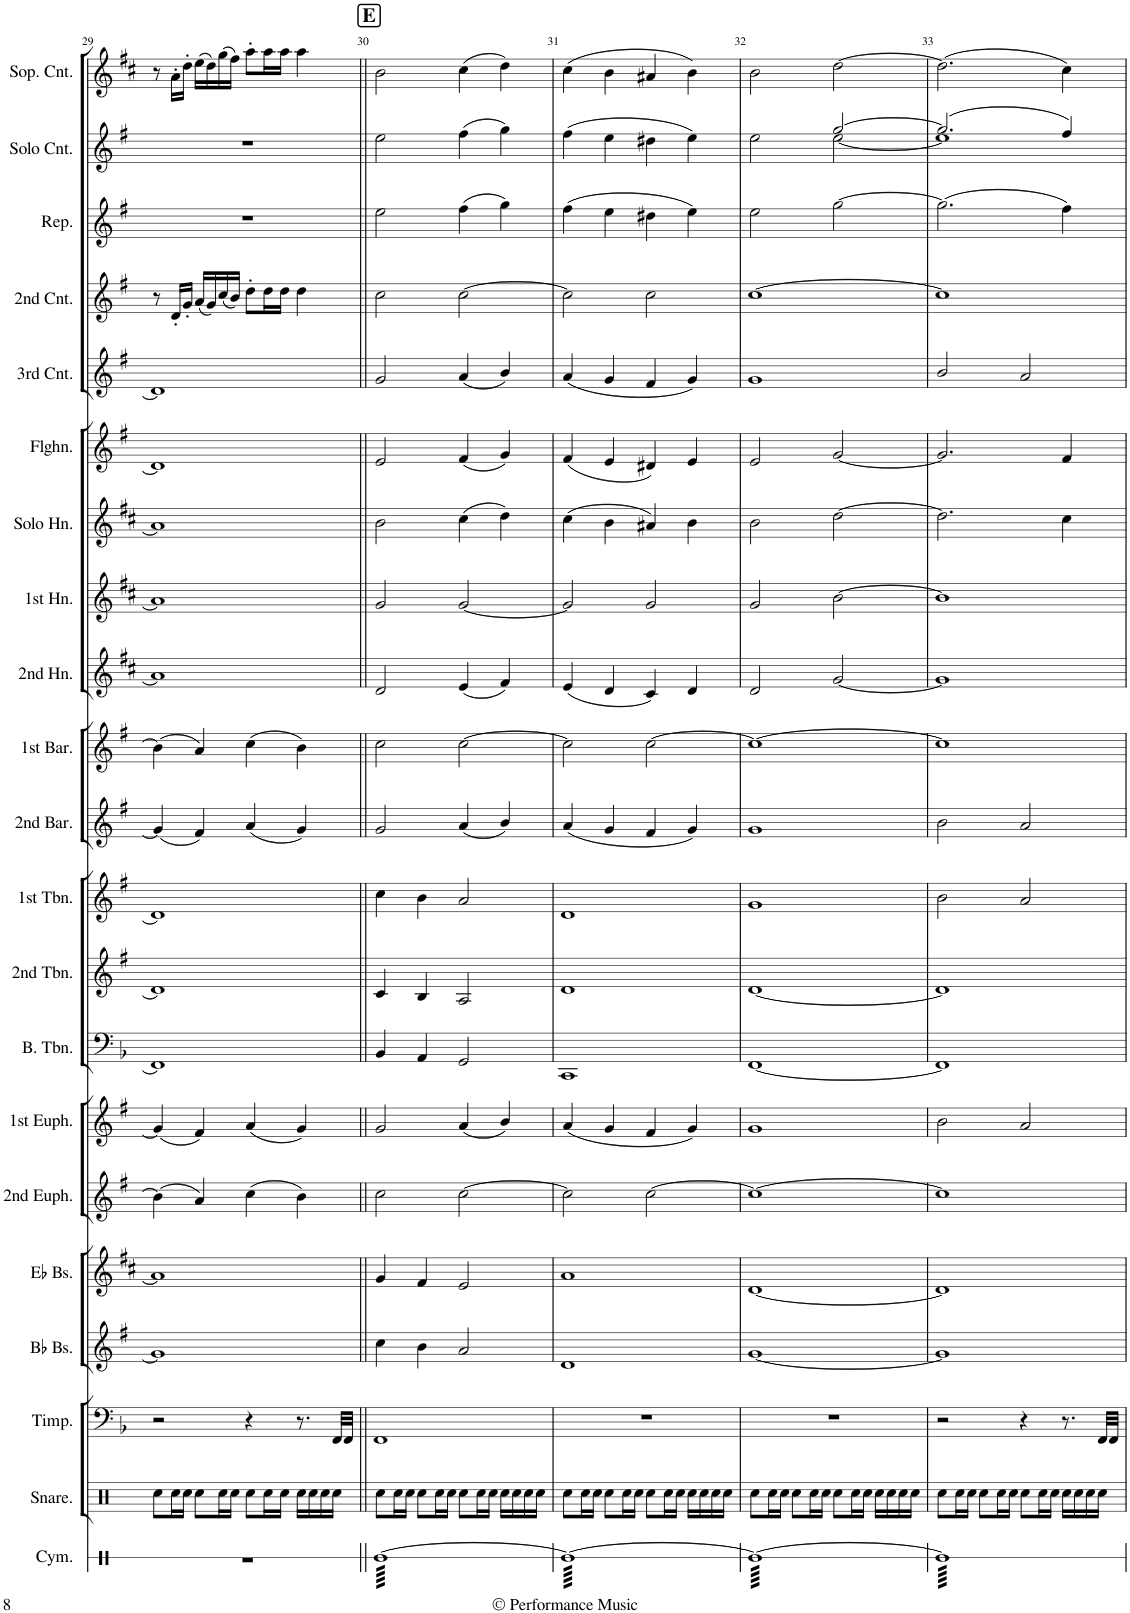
**kern	**kern	**kern	**kern	**kern	**kern	**kern	**kern	**kern	**kern	**kern	**kern	**kern	**kern	**kern	**kern	**kern	**kern	**kern	**kern	**kern
*part21	*part20	*part19	*part18	*part17	*part16	*part15	*part14	*part13	*part12	*part11	*part10	*part9	*part8	*part7	*part6	*part5	*part4	*part3	*part2	*part1
*staff21	*staff20	*staff19	*staff18	*staff17	*staff16	*staff15	*staff14	*staff13	*staff12	*staff11	*staff10	*staff9	*staff8	*staff7	*staff6	*staff5	*staff4	*staff3	*staff2	*staff1
*I"Cymbal	*I"Snare Drum	*I"Timpani	*I"Bb Bass	*I"Eb Bass	*I"2nd Euphonium	*I"1st Euphonium	*I"Bass Trombone	*I"2nd Trombone	*I"1st Trombone	*I"2nd Baritone	*I"1st Baritone	*I"2nd Horn	*I"1st Horn	*I"Solo Horn	*I"Flugelhorn	*I"3rd Cornet	*I"2nd Cornet	*I"Repiano	*I"Solo Cornet	*I"Soprano Cornet
*I'Cym.	*I'Snare.	*I'Timp.	*I'Bb Bs.	*I'Eb Bs.	*I'2nd Euph.	*I'1st Euph.	*I'B. Tbn.	*I'2nd Tbn.	*I'1st Tbn.	*I'2nd Bar.	*I'1st Bar.	*I'2nd Hn.	*I'1st Hn.	*I'Solo Hn.	*I'Flghn.	*I'3rd Cnt.	*I'2nd Cnt.	*I'Rep.	*I'Solo Cnt.	*I'Sop. Cnt.
!!LO:PB:g=z
*clefX	*clefX	*clefF4	*clefG2	*clefG2	*clefG2	*clefG2	*clefF4	*clefG2	*clefG2	*clefG2	*clefG2	*clefG2	*clefG2	*clefG2	*clefG2	*clefG2	*clefG2	*clefG2	*clefG2	*clefG2
*	*	*	*Trd15c26	*Trd12c21	*	*Trd8c14	*	*Trd8c14	*Trd8c14	*Trd8c14	*Trd8c14	*Trd5c9	*Trd5c9	*Trd5c9	*Trd1c2	*Trd1c2	*Trd1c2	*Trd1c2	*Trd1c2	*Trd-2c-3
*k[]	*k[]	*k[b-]	*k[f#]	*k[f#c#]	*k[f#]	*k[f#]	*k[b-]	*k[f#]	*k[f#]	*k[f#]	*k[f#]	*k[f#c#]	*k[f#c#]	*k[f#c#]	*k[f#]	*k[f#]	*k[f#]	*k[f#]	*k[f#]	*k[f#c#]
*M4/4	*M4/4	*M4/4	*M4/4	*M4/4	*M4/4	*M4/4	*M4/4	*M4/4	*M4/4	*M4/4	*M4/4	*M4/4	*M4/4	*M4/4	*M4/4	*M4/4	*M4/4	*M4/4	*M4/4	*M4/4
=29	=29	=29	=29	=29	=29	=29	=29	=29	=29	=29	=29	=29	=29	=29	=29	=29	=29	=29	=29	=29
1r	8Rcc\L	2r	1g]	1a]	(4b\]	(4g/]	1FF]	1d]	1d]	(4g/]	(4b\]	1a]	1a]	1a]	1d]	1d]	8r	1r	1r	8r
.	16Rcc\L	.	.	.	.	.	.	.	.	.	.	.	.	.	.	.	16d'/LL	.	.	16a'\LL
.	16Rcc\JJ	.	.	.	.	.	.	.	.	.	.	.	.	.	.	.	16g'/JJ	.	.	16dd'\JJ
.	8Rcc\L	.	.	.	4a/)	4f#/)	.	.	.	4f#/)	4a/)	.	.	.	.	.	(16a/LL	.	.	(16ee\LL
.	.	.	.	.	.	.	.	.	.	.	.	.	.	.	.	.	16g/)	.	.	16dd\)
.	16Rcc\L	.	.	.	.	.	.	.	.	.	.	.	.	.	.	.	(16cc/	.	.	(16gg\
.	16Rcc\JJ	.	.	.	.	.	.	.	.	.	.	.	.	.	.	.	16b/JJ)	.	.	16ff#\JJ)
.	8Rcc\L	4r	.	.	(4cc\	(4a/	.	.	.	(4a/	(4cc\	.	.	.	.	.	8dd'\L	.	.	8aa'\L
.	16Rcc\L	.	.	.	.	.	.	.	.	.	.	.	.	.	.	.	16dd\L	.	.	16aa\L
.	16Rcc\JJ	.	.	.	.	.	.	.	.	.	.	.	.	.	.	.	16dd\JJ	.	.	16aa\JJ
.	16Rcc\LL	8.r	.	.	4b\)	4g/)	.	.	.	4g/)	4b\)	.	.	.	.	.	4dd\	.	.	4aa\
.	16Rcc\	.	.	.	.	.	.	.	.	.	.	.	.	.	.	.	.	.	.	.
.	16Rcc\	.	.	.	.	.	.	.	.	.	.	.	.	.	.	.	.	.	.	.
.	16Rcc\JJ	32FF/LLL	.	.	.	.	.	.	.	.	.	.	.	.	.	.	.	.	.	.
.	.	32FF/JJJ	.	.	.	.	.	.	.	.	.	.	.	.	.	.	.	.	.	.
!!LO:REH:place=s1:a:B:cj:fs=14:t=E
=30||	=30||	=30||	=30||	=30||	=30||	=30||	=30||	=30||	=30||	=30||	=30||	=30||	=30||	=30||	=30||	=30||	=30||	=30||	=30||	=30||
*	*	*	*	*	*	*^	*	*	*	*^	*	*^	*	*	*	*^	*	*	*	*
*tremolo	*	*	*	*	*	*	*	*	*	*	*	*	*	*	*	*	*	*	*	*	*	*	*	*
[64ReLLLL	8Rcc\L	1FF	4cc\	4g/	2cc\	2ryy	2g/	4BB-/	4c/	4cc\	2ryy	2g/	2cc\	2ryy	2d/	2g/	2b\	2e/	2ryy	2g/	2cc\	2ee\	2ee\	2b\
64Re	.	.	.	.	.	.	.	.	.	.	.	.	.	.	.	.	.	.	.	.	.	.	.	.
64Re	.	.	.	.	.	.	.	.	.	.	.	.	.	.	.	.	.	.	.	.	.	.	.	.
64Re	.	.	.	.	.	.	.	.	.	.	.	.	.	.	.	.	.	.	.	.	.	.	.	.
64Re	.	.	.	.	.	.	.	.	.	.	.	.	.	.	.	.	.	.	.	.	.	.	.	.
64Re	.	.	.	.	.	.	.	.	.	.	.	.	.	.	.	.	.	.	.	.	.	.	.	.
64Re	.	.	.	.	.	.	.	.	.	.	.	.	.	.	.	.	.	.	.	.	.	.	.	.
64Re	.	.	.	.	.	.	.	.	.	.	.	.	.	.	.	.	.	.	.	.	.	.	.	.
64Re	16Rcc\L	.	.	.	.	.	.	.	.	.	.	.	.	.	.	.	.	.	.	.	.	.	.	.
64Re	.	.	.	.	.	.	.	.	.	.	.	.	.	.	.	.	.	.	.	.	.	.	.	.
64Re	.	.	.	.	.	.	.	.	.	.	.	.	.	.	.	.	.	.	.	.	.	.	.	.
64Re	.	.	.	.	.	.	.	.	.	.	.	.	.	.	.	.	.	.	.	.	.	.	.	.
64Re	16Rcc\JJ	.	.	.	.	.	.	.	.	.	.	.	.	.	.	.	.	.	.	.	.	.	.	.
64Re	.	.	.	.	.	.	.	.	.	.	.	.	.	.	.	.	.	.	.	.	.	.	.	.
64Re	.	.	.	.	.	.	.	.	.	.	.	.	.	.	.	.	.	.	.	.	.	.	.	.
64Re	.	.	.	.	.	.	.	.	.	.	.	.	.	.	.	.	.	.	.	.	.	.	.	.
64Re	8Rcc\L	.	4b\	4f#/	.	.	.	4AA/	4B/	4b\	.	.	.	.	.	.	.	.	.	.	.	.	.	.
64Re	.	.	.	.	.	.	.	.	.	.	.	.	.	.	.	.	.	.	.	.	.	.	.	.
64Re	.	.	.	.	.	.	.	.	.	.	.	.	.	.	.	.	.	.	.	.	.	.	.	.
64Re	.	.	.	.	.	.	.	.	.	.	.	.	.	.	.	.	.	.	.	.	.	.	.	.
64Re	.	.	.	.	.	.	.	.	.	.	.	.	.	.	.	.	.	.	.	.	.	.	.	.
64Re	.	.	.	.	.	.	.	.	.	.	.	.	.	.	.	.	.	.	.	.	.	.	.	.
64Re	.	.	.	.	.	.	.	.	.	.	.	.	.	.	.	.	.	.	.	.	.	.	.	.
64Re	.	.	.	.	.	.	.	.	.	.	.	.	.	.	.	.	.	.	.	.	.	.	.	.
64Re	16Rcc\L	.	.	.	.	.	.	.	.	.	.	.	.	.	.	.	.	.	.	.	.	.	.	.
64Re	.	.	.	.	.	.	.	.	.	.	.	.	.	.	.	.	.	.	.	.	.	.	.	.
64Re	.	.	.	.	.	.	.	.	.	.	.	.	.	.	.	.	.	.	.	.	.	.	.	.
64Re	.	.	.	.	.	.	.	.	.	.	.	.	.	.	.	.	.	.	.	.	.	.	.	.
64Re	16Rcc\JJ	.	.	.	.	.	.	.	.	.	.	.	.	.	.	.	.	.	.	.	.	.	.	.
64Re	.	.	.	.	.	.	.	.	.	.	.	.	.	.	.	.	.	.	.	.	.	.	.	.
64Re	.	.	.	.	.	.	.	.	.	.	.	.	.	.	.	.	.	.	.	.	.	.	.	.
64Re	.	.	.	.	.	.	.	.	.	.	.	.	.	.	.	.	.	.	.	.	.	.	.	.
64Re	8Rcc\L	.	2a/	2e/	[2cc\	2ryy	(<4a/	2GG/	2A/	2a/	2ryy	(<4a/	[2cc\	2ryy	(<4e/	[2g/	(4cc#\	(4f#/	2ryy	(<4a/	[2cc\	(4ff#\	(4ff#\	(4cc#\
64Re	.	.	.	.	.	.	.	.	.	.	.	.	.	.	.	.	.	.	.	.	.	.	.	.
64Re	.	.	.	.	.	.	.	.	.	.	.	.	.	.	.	.	.	.	.	.	.	.	.	.
64Re	.	.	.	.	.	.	.	.	.	.	.	.	.	.	.	.	.	.	.	.	.	.	.	.
64Re	.	.	.	.	.	.	.	.	.	.	.	.	.	.	.	.	.	.	.	.	.	.	.	.
64Re	.	.	.	.	.	.	.	.	.	.	.	.	.	.	.	.	.	.	.	.	.	.	.	.
64Re	.	.	.	.	.	.	.	.	.	.	.	.	.	.	.	.	.	.	.	.	.	.	.	.
64Re	.	.	.	.	.	.	.	.	.	.	.	.	.	.	.	.	.	.	.	.	.	.	.	.
64Re	16Rcc\L	.	.	.	.	.	.	.	.	.	.	.	.	.	.	.	.	.	.	.	.	.	.	.
64Re	.	.	.	.	.	.	.	.	.	.	.	.	.	.	.	.	.	.	.	.	.	.	.	.
64Re	.	.	.	.	.	.	.	.	.	.	.	.	.	.	.	.	.	.	.	.	.	.	.	.
64Re	.	.	.	.	.	.	.	.	.	.	.	.	.	.	.	.	.	.	.	.	.	.	.	.
64Re	16Rcc\JJ	.	.	.	.	.	.	.	.	.	.	.	.	.	.	.	.	.	.	.	.	.	.	.
64Re	.	.	.	.	.	.	.	.	.	.	.	.	.	.	.	.	.	.	.	.	.	.	.	.
64Re	.	.	.	.	.	.	.	.	.	.	.	.	.	.	.	.	.	.	.	.	.	.	.	.
64Re	.	.	.	.	.	.	.	.	.	.	.	.	.	.	.	.	.	.	.	.	.	.	.	.
64Re	16Rcc\LL	.	.	.	.	.	4b/)	.	.	.	.	4b/)	.	.	4f#/)	.	4dd\)	4g/)	.	4b/)	.	4gg\)	4gg\)	4dd\)
64Re	.	.	.	.	.	.	.	.	.	.	.	.	.	.	.	.	.	.	.	.	.	.	.	.
64Re	.	.	.	.	.	.	.	.	.	.	.	.	.	.	.	.	.	.	.	.	.	.	.	.
64Re	.	.	.	.	.	.	.	.	.	.	.	.	.	.	.	.	.	.	.	.	.	.	.	.
64Re	16Rcc\	.	.	.	.	.	.	.	.	.	.	.	.	.	.	.	.	.	.	.	.	.	.	.
64Re	.	.	.	.	.	.	.	.	.	.	.	.	.	.	.	.	.	.	.	.	.	.	.	.
64Re	.	.	.	.	.	.	.	.	.	.	.	.	.	.	.	.	.	.	.	.	.	.	.	.
64Re	.	.	.	.	.	.	.	.	.	.	.	.	.	.	.	.	.	.	.	.	.	.	.	.
64Re	16Rcc\	.	.	.	.	.	.	.	.	.	.	.	.	.	.	.	.	.	.	.	.	.	.	.
64Re	.	.	.	.	.	.	.	.	.	.	.	.	.	.	.	.	.	.	.	.	.	.	.	.
64Re	.	.	.	.	.	.	.	.	.	.	.	.	.	.	.	.	.	.	.	.	.	.	.	.
64Re	.	.	.	.	.	.	.	.	.	.	.	.	.	.	.	.	.	.	.	.	.	.	.	.
64Re	16Rcc\JJ	.	.	.	.	.	.	.	.	.	.	.	.	.	.	.	.	.	.	.	.	.	.	.
64Re	.	.	.	.	.	.	.	.	.	.	.	.	.	.	.	.	.	.	.	.	.	.	.	.
64Re	.	.	.	.	.	.	.	.	.	.	.	.	.	.	.	.	.	.	.	.	.	.	.	.
64ReJJJJ	.	.	.	.	.	.	.	.	.	.	.	.	.	.	.	.	.	.	.	.	.	.	.	.
=31	=31	=31	=31	=31	=31	=31	=31	=31	=31	=31	=31	=31	=31	=31	=31	=31	=31	=31	=31	=31	=31	=31	=31	=31
64ReLLLL	8Rcc\L	1r	1d	1a	2cc\]	2ryy	(<4a/	1CC	1d	1d	2ryy	(<4a/	2cc\]	2ryy	(<4e/	2g/]	(4cc#\	(4f#/	2ryy	(<4a/	2cc\]	(4ff#\	(4ff#\	(4cc#\
64Re	.	.	.	.	.	.	.	.	.	.	.	.	.	.	.	.	.	.	.	.	.	.	.	.
64Re	.	.	.	.	.	.	.	.	.	.	.	.	.	.	.	.	.	.	.	.	.	.	.	.
64Re	.	.	.	.	.	.	.	.	.	.	.	.	.	.	.	.	.	.	.	.	.	.	.	.
64Re	.	.	.	.	.	.	.	.	.	.	.	.	.	.	.	.	.	.	.	.	.	.	.	.
64Re	.	.	.	.	.	.	.	.	.	.	.	.	.	.	.	.	.	.	.	.	.	.	.	.
64Re	.	.	.	.	.	.	.	.	.	.	.	.	.	.	.	.	.	.	.	.	.	.	.	.
64Re	.	.	.	.	.	.	.	.	.	.	.	.	.	.	.	.	.	.	.	.	.	.	.	.
64Re	16Rcc\L	.	.	.	.	.	.	.	.	.	.	.	.	.	.	.	.	.	.	.	.	.	.	.
64Re	.	.	.	.	.	.	.	.	.	.	.	.	.	.	.	.	.	.	.	.	.	.	.	.
64Re	.	.	.	.	.	.	.	.	.	.	.	.	.	.	.	.	.	.	.	.	.	.	.	.
64Re	.	.	.	.	.	.	.	.	.	.	.	.	.	.	.	.	.	.	.	.	.	.	.	.
64Re	16Rcc\JJ	.	.	.	.	.	.	.	.	.	.	.	.	.	.	.	.	.	.	.	.	.	.	.
64Re	.	.	.	.	.	.	.	.	.	.	.	.	.	.	.	.	.	.	.	.	.	.	.	.
64Re	.	.	.	.	.	.	.	.	.	.	.	.	.	.	.	.	.	.	.	.	.	.	.	.
64Re	.	.	.	.	.	.	.	.	.	.	.	.	.	.	.	.	.	.	.	.	.	.	.	.
64Re	8Rcc\L	.	.	.	.	.	4g/	.	.	.	.	4g/	.	.	4d/	.	4b\	4e/	.	4g/	.	4ee\	4ee\	4b\
64Re	.	.	.	.	.	.	.	.	.	.	.	.	.	.	.	.	.	.	.	.	.	.	.	.
64Re	.	.	.	.	.	.	.	.	.	.	.	.	.	.	.	.	.	.	.	.	.	.	.	.
64Re	.	.	.	.	.	.	.	.	.	.	.	.	.	.	.	.	.	.	.	.	.	.	.	.
64Re	.	.	.	.	.	.	.	.	.	.	.	.	.	.	.	.	.	.	.	.	.	.	.	.
64Re	.	.	.	.	.	.	.	.	.	.	.	.	.	.	.	.	.	.	.	.	.	.	.	.
64Re	.	.	.	.	.	.	.	.	.	.	.	.	.	.	.	.	.	.	.	.	.	.	.	.
64Re	.	.	.	.	.	.	.	.	.	.	.	.	.	.	.	.	.	.	.	.	.	.	.	.
64Re	16Rcc\L	.	.	.	.	.	.	.	.	.	.	.	.	.	.	.	.	.	.	.	.	.	.	.
64Re	.	.	.	.	.	.	.	.	.	.	.	.	.	.	.	.	.	.	.	.	.	.	.	.
64Re	.	.	.	.	.	.	.	.	.	.	.	.	.	.	.	.	.	.	.	.	.	.	.	.
64Re	.	.	.	.	.	.	.	.	.	.	.	.	.	.	.	.	.	.	.	.	.	.	.	.
64Re	16Rcc\JJ	.	.	.	.	.	.	.	.	.	.	.	.	.	.	.	.	.	.	.	.	.	.	.
64Re	.	.	.	.	.	.	.	.	.	.	.	.	.	.	.	.	.	.	.	.	.	.	.	.
64Re	.	.	.	.	.	.	.	.	.	.	.	.	.	.	.	.	.	.	.	.	.	.	.	.
64Re	.	.	.	.	.	.	.	.	.	.	.	.	.	.	.	.	.	.	.	.	.	.	.	.
64Re	8Rcc\L	.	.	.	[2cc\	2ryy	4f#/	.	.	.	2ryy	4f#/	[2cc\	2ryy	4c#/)	2g/	4a#X/)	4d#X/)	2ryy	4f#/	2cc\	4dd#X\	4dd#X\	4a#X/
64Re	.	.	.	.	.	.	.	.	.	.	.	.	.	.	.	.	.	.	.	.	.	.	.	.
64Re	.	.	.	.	.	.	.	.	.	.	.	.	.	.	.	.	.	.	.	.	.	.	.	.
64Re	.	.	.	.	.	.	.	.	.	.	.	.	.	.	.	.	.	.	.	.	.	.	.	.
64Re	.	.	.	.	.	.	.	.	.	.	.	.	.	.	.	.	.	.	.	.	.	.	.	.
64Re	.	.	.	.	.	.	.	.	.	.	.	.	.	.	.	.	.	.	.	.	.	.	.	.
64Re	.	.	.	.	.	.	.	.	.	.	.	.	.	.	.	.	.	.	.	.	.	.	.	.
64Re	.	.	.	.	.	.	.	.	.	.	.	.	.	.	.	.	.	.	.	.	.	.	.	.
64Re	16Rcc\L	.	.	.	.	.	.	.	.	.	.	.	.	.	.	.	.	.	.	.	.	.	.	.
64Re	.	.	.	.	.	.	.	.	.	.	.	.	.	.	.	.	.	.	.	.	.	.	.	.
64Re	.	.	.	.	.	.	.	.	.	.	.	.	.	.	.	.	.	.	.	.	.	.	.	.
64Re	.	.	.	.	.	.	.	.	.	.	.	.	.	.	.	.	.	.	.	.	.	.	.	.
64Re	16Rcc\JJ	.	.	.	.	.	.	.	.	.	.	.	.	.	.	.	.	.	.	.	.	.	.	.
64Re	.	.	.	.	.	.	.	.	.	.	.	.	.	.	.	.	.	.	.	.	.	.	.	.
64Re	.	.	.	.	.	.	.	.	.	.	.	.	.	.	.	.	.	.	.	.	.	.	.	.
64Re	.	.	.	.	.	.	.	.	.	.	.	.	.	.	.	.	.	.	.	.	.	.	.	.
64Re	16Rcc\LL	.	.	.	.	.	4g/)	.	.	.	.	4g/)	.	.	4d/	.	4b\	4e/	.	4g/)	.	4ee\)	4ee\)	4b\)
64Re	.	.	.	.	.	.	.	.	.	.	.	.	.	.	.	.	.	.	.	.	.	.	.	.
64Re	.	.	.	.	.	.	.	.	.	.	.	.	.	.	.	.	.	.	.	.	.	.	.	.
64Re	.	.	.	.	.	.	.	.	.	.	.	.	.	.	.	.	.	.	.	.	.	.	.	.
64Re	16Rcc\	.	.	.	.	.	.	.	.	.	.	.	.	.	.	.	.	.	.	.	.	.	.	.
64Re	.	.	.	.	.	.	.	.	.	.	.	.	.	.	.	.	.	.	.	.	.	.	.	.
64Re	.	.	.	.	.	.	.	.	.	.	.	.	.	.	.	.	.	.	.	.	.	.	.	.
64Re	.	.	.	.	.	.	.	.	.	.	.	.	.	.	.	.	.	.	.	.	.	.	.	.
64Re	16Rcc\	.	.	.	.	.	.	.	.	.	.	.	.	.	.	.	.	.	.	.	.	.	.	.
64Re	.	.	.	.	.	.	.	.	.	.	.	.	.	.	.	.	.	.	.	.	.	.	.	.
64Re	.	.	.	.	.	.	.	.	.	.	.	.	.	.	.	.	.	.	.	.	.	.	.	.
64Re	.	.	.	.	.	.	.	.	.	.	.	.	.	.	.	.	.	.	.	.	.	.	.	.
64Re	16Rcc\JJ	.	.	.	.	.	.	.	.	.	.	.	.	.	.	.	.	.	.	.	.	.	.	.
64Re	.	.	.	.	.	.	.	.	.	.	.	.	.	.	.	.	.	.	.	.	.	.	.	.
64Re	.	.	.	.	.	.	.	.	.	.	.	.	.	.	.	.	.	.	.	.	.	.	.	.
64ReJJJJ	.	.	.	.	.	.	.	.	.	.	.	.	.	.	.	.	.	.	.	.	.	.	.	.
=32	=32	=32	=32	=32	=32	=32	=32	=32	=32	=32	=32	=32	=32	=32	=32	=32	=32	=32	=32	=32	=32	=32	=32	=32
*	*	*	*	*	*	*	*	*	*	*^	*	*	*	*	*	*	*	*	*	*	*	*	*^	*
64ReLLLL	8Rcc\L	1r	[1g	[1d	1cc_	1ryy	1g	[1FF	[1d	1ryy	1g	1ryy	1g	1cc_	1ryy	2d/	2g/	2b\	2e/	1ryy	1g	[>1cc	2ee\	2ee\	2ryy	2b\
64Re	.	.	.	.	.	.	.	.	.	.	.	.	.	.	.	.	.	.	.	.	.	.	.	.	.	.
64Re	.	.	.	.	.	.	.	.	.	.	.	.	.	.	.	.	.	.	.	.	.	.	.	.	.	.
64Re	.	.	.	.	.	.	.	.	.	.	.	.	.	.	.	.	.	.	.	.	.	.	.	.	.	.
64Re	.	.	.	.	.	.	.	.	.	.	.	.	.	.	.	.	.	.	.	.	.	.	.	.	.	.
64Re	.	.	.	.	.	.	.	.	.	.	.	.	.	.	.	.	.	.	.	.	.	.	.	.	.	.
64Re	.	.	.	.	.	.	.	.	.	.	.	.	.	.	.	.	.	.	.	.	.	.	.	.	.	.
64Re	.	.	.	.	.	.	.	.	.	.	.	.	.	.	.	.	.	.	.	.	.	.	.	.	.	.
64Re	16Rcc\L	.	.	.	.	.	.	.	.	.	.	.	.	.	.	.	.	.	.	.	.	.	.	.	.	.
64Re	.	.	.	.	.	.	.	.	.	.	.	.	.	.	.	.	.	.	.	.	.	.	.	.	.	.
64Re	.	.	.	.	.	.	.	.	.	.	.	.	.	.	.	.	.	.	.	.	.	.	.	.	.	.
64Re	.	.	.	.	.	.	.	.	.	.	.	.	.	.	.	.	.	.	.	.	.	.	.	.	.	.
64Re	16Rcc\JJ	.	.	.	.	.	.	.	.	.	.	.	.	.	.	.	.	.	.	.	.	.	.	.	.	.
64Re	.	.	.	.	.	.	.	.	.	.	.	.	.	.	.	.	.	.	.	.	.	.	.	.	.	.
64Re	.	.	.	.	.	.	.	.	.	.	.	.	.	.	.	.	.	.	.	.	.	.	.	.	.	.
64Re	.	.	.	.	.	.	.	.	.	.	.	.	.	.	.	.	.	.	.	.	.	.	.	.	.	.
64Re	8Rcc\L	.	.	.	.	.	.	.	.	.	.	.	.	.	.	.	.	.	.	.	.	.	.	.	.	.
64Re	.	.	.	.	.	.	.	.	.	.	.	.	.	.	.	.	.	.	.	.	.	.	.	.	.	.
64Re	.	.	.	.	.	.	.	.	.	.	.	.	.	.	.	.	.	.	.	.	.	.	.	.	.	.
64Re	.	.	.	.	.	.	.	.	.	.	.	.	.	.	.	.	.	.	.	.	.	.	.	.	.	.
64Re	.	.	.	.	.	.	.	.	.	.	.	.	.	.	.	.	.	.	.	.	.	.	.	.	.	.
64Re	.	.	.	.	.	.	.	.	.	.	.	.	.	.	.	.	.	.	.	.	.	.	.	.	.	.
64Re	.	.	.	.	.	.	.	.	.	.	.	.	.	.	.	.	.	.	.	.	.	.	.	.	.	.
64Re	.	.	.	.	.	.	.	.	.	.	.	.	.	.	.	.	.	.	.	.	.	.	.	.	.	.
64Re	16Rcc\L	.	.	.	.	.	.	.	.	.	.	.	.	.	.	.	.	.	.	.	.	.	.	.	.	.
64Re	.	.	.	.	.	.	.	.	.	.	.	.	.	.	.	.	.	.	.	.	.	.	.	.	.	.
64Re	.	.	.	.	.	.	.	.	.	.	.	.	.	.	.	.	.	.	.	.	.	.	.	.	.	.
64Re	.	.	.	.	.	.	.	.	.	.	.	.	.	.	.	.	.	.	.	.	.	.	.	.	.	.
64Re	16Rcc\JJ	.	.	.	.	.	.	.	.	.	.	.	.	.	.	.	.	.	.	.	.	.	.	.	.	.
64Re	.	.	.	.	.	.	.	.	.	.	.	.	.	.	.	.	.	.	.	.	.	.	.	.	.	.
64Re	.	.	.	.	.	.	.	.	.	.	.	.	.	.	.	.	.	.	.	.	.	.	.	.	.	.
64Re	.	.	.	.	.	.	.	.	.	.	.	.	.	.	.	.	.	.	.	.	.	.	.	.	.	.
64Re	8Rcc\L	.	.	.	.	.	.	.	.	.	.	.	.	.	.	[<2g/	[2b\	[2dd\	[2g/	.	.	.	[2gg\	[2gg/	[2ee\	[2dd\
64Re	.	.	.	.	.	.	.	.	.	.	.	.	.	.	.	.	.	.	.	.	.	.	.	.	.	.
64Re	.	.	.	.	.	.	.	.	.	.	.	.	.	.	.	.	.	.	.	.	.	.	.	.	.	.
64Re	.	.	.	.	.	.	.	.	.	.	.	.	.	.	.	.	.	.	.	.	.	.	.	.	.	.
64Re	.	.	.	.	.	.	.	.	.	.	.	.	.	.	.	.	.	.	.	.	.	.	.	.	.	.
64Re	.	.	.	.	.	.	.	.	.	.	.	.	.	.	.	.	.	.	.	.	.	.	.	.	.	.
64Re	.	.	.	.	.	.	.	.	.	.	.	.	.	.	.	.	.	.	.	.	.	.	.	.	.	.
64Re	.	.	.	.	.	.	.	.	.	.	.	.	.	.	.	.	.	.	.	.	.	.	.	.	.	.
64Re	16Rcc\L	.	.	.	.	.	.	.	.	.	.	.	.	.	.	.	.	.	.	.	.	.	.	.	.	.
64Re	.	.	.	.	.	.	.	.	.	.	.	.	.	.	.	.	.	.	.	.	.	.	.	.	.	.
64Re	.	.	.	.	.	.	.	.	.	.	.	.	.	.	.	.	.	.	.	.	.	.	.	.	.	.
64Re	.	.	.	.	.	.	.	.	.	.	.	.	.	.	.	.	.	.	.	.	.	.	.	.	.	.
64Re	16Rcc\JJ	.	.	.	.	.	.	.	.	.	.	.	.	.	.	.	.	.	.	.	.	.	.	.	.	.
64Re	.	.	.	.	.	.	.	.	.	.	.	.	.	.	.	.	.	.	.	.	.	.	.	.	.	.
64Re	.	.	.	.	.	.	.	.	.	.	.	.	.	.	.	.	.	.	.	.	.	.	.	.	.	.
64Re	.	.	.	.	.	.	.	.	.	.	.	.	.	.	.	.	.	.	.	.	.	.	.	.	.	.
64Re	16Rcc\LL	.	.	.	.	.	.	.	.	.	.	.	.	.	.	.	.	.	.	.	.	.	.	.	.	.
64Re	.	.	.	.	.	.	.	.	.	.	.	.	.	.	.	.	.	.	.	.	.	.	.	.	.	.
64Re	.	.	.	.	.	.	.	.	.	.	.	.	.	.	.	.	.	.	.	.	.	.	.	.	.	.
64Re	.	.	.	.	.	.	.	.	.	.	.	.	.	.	.	.	.	.	.	.	.	.	.	.	.	.
64Re	16Rcc\	.	.	.	.	.	.	.	.	.	.	.	.	.	.	.	.	.	.	.	.	.	.	.	.	.
64Re	.	.	.	.	.	.	.	.	.	.	.	.	.	.	.	.	.	.	.	.	.	.	.	.	.	.
64Re	.	.	.	.	.	.	.	.	.	.	.	.	.	.	.	.	.	.	.	.	.	.	.	.	.	.
64Re	.	.	.	.	.	.	.	.	.	.	.	.	.	.	.	.	.	.	.	.	.	.	.	.	.	.
64Re	16Rcc\	.	.	.	.	.	.	.	.	.	.	.	.	.	.	.	.	.	.	.	.	.	.	.	.	.
64Re	.	.	.	.	.	.	.	.	.	.	.	.	.	.	.	.	.	.	.	.	.	.	.	.	.	.
64Re	.	.	.	.	.	.	.	.	.	.	.	.	.	.	.	.	.	.	.	.	.	.	.	.	.	.
64Re	.	.	.	.	.	.	.	.	.	.	.	.	.	.	.	.	.	.	.	.	.	.	.	.	.	.
64Re	16Rcc\JJ	.	.	.	.	.	.	.	.	.	.	.	.	.	.	.	.	.	.	.	.	.	.	.	.	.
64Re	.	.	.	.	.	.	.	.	.	.	.	.	.	.	.	.	.	.	.	.	.	.	.	.	.	.
64Re	.	.	.	.	.	.	.	.	.	.	.	.	.	.	.	.	.	.	.	.	.	.	.	.	.	.
64ReJJJJ	.	.	.	.	.	.	.	.	.	.	.	.	.	.	.	.	.	.	.	.	.	.	.	.	.	.
=33	=33	=33	=33	=33	=33	=33	=33	=33	=33	=33	=33	=33	=33	=33	=33	=33	=33	=33	=33	=33	=33	=33	=33	=33	=33	=33
64Re]LLLL	8Rcc\L	2r	1g]	1d]	1cc]	1ryy	2b\	1FF]	1d]	1ryy	2b\	1ryy	2b\	1cc]	1ryy	1g]	1b]	2.dd\]	2.g/]	1ryy	2b/	1cc]	(2.gg\]	(2.gg/]	1ee]	(2.dd\]
64Re	.	.	.	.	.	.	.	.	.	.	.	.	.	.	.	.	.	.	.	.	.	.	.	.	.	.
64Re	.	.	.	.	.	.	.	.	.	.	.	.	.	.	.	.	.	.	.	.	.	.	.	.	.	.
64Re	.	.	.	.	.	.	.	.	.	.	.	.	.	.	.	.	.	.	.	.	.	.	.	.	.	.
64Re	.	.	.	.	.	.	.	.	.	.	.	.	.	.	.	.	.	.	.	.	.	.	.	.	.	.
64Re	.	.	.	.	.	.	.	.	.	.	.	.	.	.	.	.	.	.	.	.	.	.	.	.	.	.
64Re	.	.	.	.	.	.	.	.	.	.	.	.	.	.	.	.	.	.	.	.	.	.	.	.	.	.
64Re	.	.	.	.	.	.	.	.	.	.	.	.	.	.	.	.	.	.	.	.	.	.	.	.	.	.
64Re	16Rcc\L	.	.	.	.	.	.	.	.	.	.	.	.	.	.	.	.	.	.	.	.	.	.	.	.	.
64Re	.	.	.	.	.	.	.	.	.	.	.	.	.	.	.	.	.	.	.	.	.	.	.	.	.	.
64Re	.	.	.	.	.	.	.	.	.	.	.	.	.	.	.	.	.	.	.	.	.	.	.	.	.	.
64Re	.	.	.	.	.	.	.	.	.	.	.	.	.	.	.	.	.	.	.	.	.	.	.	.	.	.
64Re	16Rcc\JJ	.	.	.	.	.	.	.	.	.	.	.	.	.	.	.	.	.	.	.	.	.	.	.	.	.
64Re	.	.	.	.	.	.	.	.	.	.	.	.	.	.	.	.	.	.	.	.	.	.	.	.	.	.
64Re	.	.	.	.	.	.	.	.	.	.	.	.	.	.	.	.	.	.	.	.	.	.	.	.	.	.
64Re	.	.	.	.	.	.	.	.	.	.	.	.	.	.	.	.	.	.	.	.	.	.	.	.	.	.
64Re	8Rcc\L	.	.	.	.	.	.	.	.	.	.	.	.	.	.	.	.	.	.	.	.	.	.	.	.	.
64Re	.	.	.	.	.	.	.	.	.	.	.	.	.	.	.	.	.	.	.	.	.	.	.	.	.	.
64Re	.	.	.	.	.	.	.	.	.	.	.	.	.	.	.	.	.	.	.	.	.	.	.	.	.	.
64Re	.	.	.	.	.	.	.	.	.	.	.	.	.	.	.	.	.	.	.	.	.	.	.	.	.	.
64Re	.	.	.	.	.	.	.	.	.	.	.	.	.	.	.	.	.	.	.	.	.	.	.	.	.	.
64Re	.	.	.	.	.	.	.	.	.	.	.	.	.	.	.	.	.	.	.	.	.	.	.	.	.	.
64Re	.	.	.	.	.	.	.	.	.	.	.	.	.	.	.	.	.	.	.	.	.	.	.	.	.	.
64Re	.	.	.	.	.	.	.	.	.	.	.	.	.	.	.	.	.	.	.	.	.	.	.	.	.	.
64Re	16Rcc\L	.	.	.	.	.	.	.	.	.	.	.	.	.	.	.	.	.	.	.	.	.	.	.	.	.
64Re	.	.	.	.	.	.	.	.	.	.	.	.	.	.	.	.	.	.	.	.	.	.	.	.	.	.
64Re	.	.	.	.	.	.	.	.	.	.	.	.	.	.	.	.	.	.	.	.	.	.	.	.	.	.
64Re	.	.	.	.	.	.	.	.	.	.	.	.	.	.	.	.	.	.	.	.	.	.	.	.	.	.
64Re	16Rcc\JJ	.	.	.	.	.	.	.	.	.	.	.	.	.	.	.	.	.	.	.	.	.	.	.	.	.
64Re	.	.	.	.	.	.	.	.	.	.	.	.	.	.	.	.	.	.	.	.	.	.	.	.	.	.
64Re	.	.	.	.	.	.	.	.	.	.	.	.	.	.	.	.	.	.	.	.	.	.	.	.	.	.
64Re	.	.	.	.	.	.	.	.	.	.	.	.	.	.	.	.	.	.	.	.	.	.	.	.	.	.
64Re	8Rcc\L	4r	.	.	.	.	2a/	.	.	.	2a/	.	2a/	.	.	.	.	.	.	.	2a/	.	.	.	.	.
64Re	.	.	.	.	.	.	.	.	.	.	.	.	.	.	.	.	.	.	.	.	.	.	.	.	.	.
64Re	.	.	.	.	.	.	.	.	.	.	.	.	.	.	.	.	.	.	.	.	.	.	.	.	.	.
64Re	.	.	.	.	.	.	.	.	.	.	.	.	.	.	.	.	.	.	.	.	.	.	.	.	.	.
64Re	.	.	.	.	.	.	.	.	.	.	.	.	.	.	.	.	.	.	.	.	.	.	.	.	.	.
64Re	.	.	.	.	.	.	.	.	.	.	.	.	.	.	.	.	.	.	.	.	.	.	.	.	.	.
64Re	.	.	.	.	.	.	.	.	.	.	.	.	.	.	.	.	.	.	.	.	.	.	.	.	.	.
64Re	.	.	.	.	.	.	.	.	.	.	.	.	.	.	.	.	.	.	.	.	.	.	.	.	.	.
64Re	16Rcc\L	.	.	.	.	.	.	.	.	.	.	.	.	.	.	.	.	.	.	.	.	.	.	.	.	.
64Re	.	.	.	.	.	.	.	.	.	.	.	.	.	.	.	.	.	.	.	.	.	.	.	.	.	.
64Re	.	.	.	.	.	.	.	.	.	.	.	.	.	.	.	.	.	.	.	.	.	.	.	.	.	.
64Re	.	.	.	.	.	.	.	.	.	.	.	.	.	.	.	.	.	.	.	.	.	.	.	.	.	.
64Re	16Rcc\JJ	.	.	.	.	.	.	.	.	.	.	.	.	.	.	.	.	.	.	.	.	.	.	.	.	.
64Re	.	.	.	.	.	.	.	.	.	.	.	.	.	.	.	.	.	.	.	.	.	.	.	.	.	.
64Re	.	.	.	.	.	.	.	.	.	.	.	.	.	.	.	.	.	.	.	.	.	.	.	.	.	.
64Re	.	.	.	.	.	.	.	.	.	.	.	.	.	.	.	.	.	.	.	.	.	.	.	.	.	.
64Re	16Rcc\LL	8.r	.	.	.	.	.	.	.	.	.	.	.	.	.	.	.	4cc#\	4f#/	.	.	.	4ff#\)	4ff#/)	.	4cc#\)
64Re	.	.	.	.	.	.	.	.	.	.	.	.	.	.	.	.	.	.	.	.	.	.	.	.	.	.
64Re	.	.	.	.	.	.	.	.	.	.	.	.	.	.	.	.	.	.	.	.	.	.	.	.	.	.
64Re	.	.	.	.	.	.	.	.	.	.	.	.	.	.	.	.	.	.	.	.	.	.	.	.	.	.
64Re	16Rcc\	.	.	.	.	.	.	.	.	.	.	.	.	.	.	.	.	.	.	.	.	.	.	.	.	.
64Re	.	.	.	.	.	.	.	.	.	.	.	.	.	.	.	.	.	.	.	.	.	.	.	.	.	.
64Re	.	.	.	.	.	.	.	.	.	.	.	.	.	.	.	.	.	.	.	.	.	.	.	.	.	.
64Re	.	.	.	.	.	.	.	.	.	.	.	.	.	.	.	.	.	.	.	.	.	.	.	.	.	.
64Re	16Rcc\	.	.	.	.	.	.	.	.	.	.	.	.	.	.	.	.	.	.	.	.	.	.	.	.	.
64Re	.	.	.	.	.	.	.	.	.	.	.	.	.	.	.	.	.	.	.	.	.	.	.	.	.	.
64Re	.	.	.	.	.	.	.	.	.	.	.	.	.	.	.	.	.	.	.	.	.	.	.	.	.	.
64Re	.	.	.	.	.	.	.	.	.	.	.	.	.	.	.	.	.	.	.	.	.	.	.	.	.	.
64Re	16Rcc\JJ	32FF/LLL	.	.	.	.	.	.	.	.	.	.	.	.	.	.	.	.	.	.	.	.	.	.	.	.
64Re	.	.	.	.	.	.	.	.	.	.	.	.	.	.	.	.	.	.	.	.	.	.	.	.	.	.
64Re	.	32FF/JJJ	.	.	.	.	.	.	.	.	.	.	.	.	.	.	.	.	.	.	.	.	.	.	.	.
64ReJJJJ	.	.	.	.	.	.	.	.	.	.	.	.	.	.	.	.	.	.	.	.	.	.	.	.	.	.
*Xtremolo	*	*	*	*	*	*	*	*	*	*	*	*	*	*	*	*	*	*	*	*	*	*	*	*	*	*
*	*	*	*	*	*	*	*	*	*	*v	*v	*	*	*	*v	*v	*	*	*	*v	*v	*	*	*v	*v	*
*	*	*	*	*	*	*v	*v	*	*	*	*v	*v	*	*	*	*	*	*	*	*	*	*
=	=	=	=	=	=	=	=	=	=	=	=	=	=	=	=	=	=	=	=	=
*-	*-	*-	*-	*-	*-	*-	*-	*-	*-	*-	*-	*-	*-	*-	*-	*-	*-	*-	*-	*-
